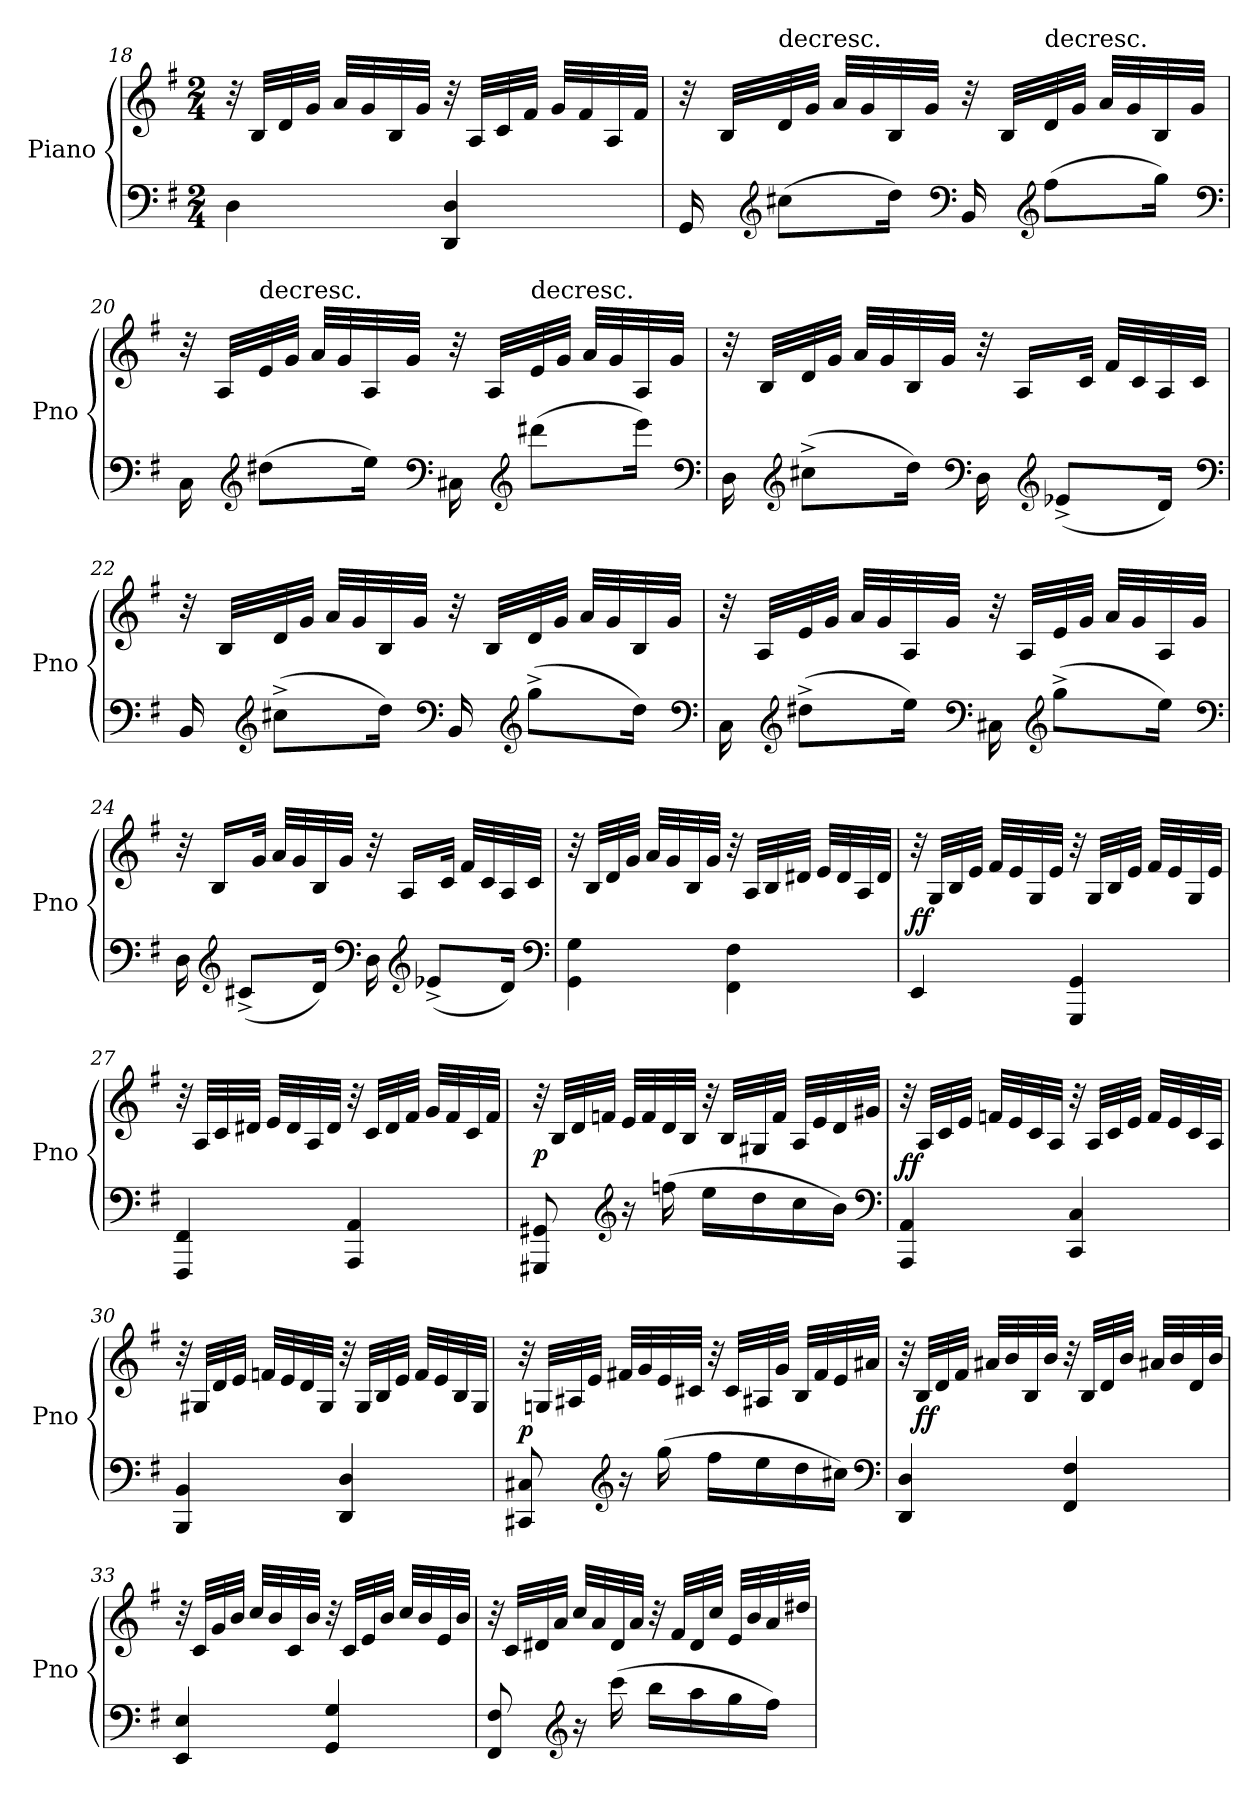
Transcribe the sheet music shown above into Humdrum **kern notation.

**kern	**kern	**dynam
*part1	*part1	*part1
*staff2	*staff1	*staff1/2
*I"Piano	*	*
*I'Pno	*	*
*clefF4	*clefG2	*
*k[f#]	*k[f#]	*
*e:	*e:	*
*M2/4	*M2/4	*
=18	=18	=18
4D\	32r	.
.	32B/LLL	.
.	32d/	.
.	32g/JJJ	.
.	32a/LLL	.
.	32g/	.
.	32B/	.
.	32g/JJJ	.
4DD/ 4D/	32r	.
.	32A/LLL	.
.	32c/	.
.	32f#/JJJ	.
.	32g/LLL	.
.	32f#/	.
.	32A/	.
.	32f#/JJJ	.
=19	=19	=19
16GG/	32r	.
.	32B/LLL	.
*clefG2	*	*
!	!LO:TX:t=decresc.	!
(8cc#X\L	32d/	.
.	32g/JJJ	.
.	32a/LLL	.
.	32g/	.
16dd\Jk)	32B/	.
.	32g/JJJ	.
*clefF4	*	*
16BB/	32r	.
.	32B/LLL	.
*clefG2	*	*
!	!LO:TX:t=decresc.	!
(8ff#\L	32d/	.
.	32g/JJJ	.
.	32a/LLL	.
.	32g/	.
16gg\Jk)	32B/	.
.	32g/JJJ	.
*clefF4	*	*
=20	=20	=20
16C\	32r	.
.	32A/LLL	.
*clefG2	*	*
!	!LO:TX:t=decresc.	!
(8dd#X\L	32e/	.
.	32g/JJJ	.
.	32a/LLL	.
.	32g/	.
16ee\Jk)	32A/	.
.	32g/JJJ	.
*clefF4	*	*
16C#X\	32r	.
.	32A/LLL	.
*clefG2	*	*
!	!LO:TX:t=decresc.	!
(8ddd#X\L	32e/	.
.	32g/JJJ	.
.	32a/LLL	.
.	32g/	.
16eee\Jk)	32A/	.
.	32g/JJJ	.
*clefF4	*	*
=21	=21	=21
16D\	32r	.
.	32B/LLL	.
*clefG2	*	*
(8cc#X^\L	32d/	.
.	32g/JJJ	.
.	32a/LLL	.
.	32g/	.
16dd\Jk)	32B/	.
.	32g/JJJ	.
*clefF4	*	*
16D\	32r	.
.	16A/LL	.
*clefG2	*	*
(8e-X^/L	.	.
.	32c/JJk	.
.	32f#/LLL	.
.	32c/	.
16d/Jk)	32A/	.
.	32c/JJJ	.
*clefF4	*	*
=22	=22	=22
16BB/	32r	.
.	32B/LLL	.
*clefG2	*	*
(8cc#X^\L	32d/	.
.	32g/JJJ	.
.	32a/LLL	.
.	32g/	.
16dd\Jk)	32B/	.
.	32g/JJJ	.
*clefF4	*	*
16BB/	32r	.
.	32B/LLL	.
*clefG2	*	*
(8gg^\L	32d/	.
.	32g/JJJ	.
.	32a/LLL	.
.	32g/	.
16dd\Jk)	32B/	.
.	32g/JJJ	.
*clefF4	*	*
=23	=23	=23
16C\	32r	.
.	32A/LLL	.
*clefG2	*	*
(8dd#X^\L	32e/	.
.	32g/JJJ	.
.	32a/LLL	.
.	32g/	.
16ee\Jk)	32A/	.
.	32g/JJJ	.
*clefF4	*	*
16C#X\	32r	.
.	32A/LLL	.
*clefG2	*	*
(8gg^\L	32e/	.
.	32g/JJJ	.
.	32a/LLL	.
.	32g/	.
16ee\Jk)	32A/	.
.	32g/JJJ	.
*clefF4	*	*
=24	=24	=24
16D\	32r	.
.	16B/LL	.
*clefG2	*	*
(8c#X^/L	.	.
.	32g/JJk	.
.	32a/LLL	.
.	32g/	.
16d/Jk)	32B/	.
.	32g/JJJ	.
*clefF4	*	*
16D\	32r	.
.	16A/LL	.
*clefG2	*	*
(8e-X^/L	.	.
.	32c/JJk	.
.	32f#/LLL	.
.	32c/	.
16d/Jk)	32A/	.
.	32c/JJJ	.
*clefF4	*	*
=25	=25	=25
4GG\ 4G\	32r	.
.	32B/LLL	.
.	32d/	.
.	32g/JJJ	.
.	32a/LLL	.
.	32g/	.
.	32B/	.
.	32g/JJJ	.
4FF#\ 4F#\	32r	.
.	32A/LLL	.
.	32B/	.
.	32d#X/JJJ	.
.	32e/LLL	.
.	32d#/	.
.	32A/	.
.	32d#/JJJ	.
=26	=26	=26
4EE/	32r	ff
.	32G/LLL	.
.	32B/	.
.	32e/JJJ	.
.	32f#/LLL	.
.	32e/	.
.	32G/	.
.	32e/JJJ	.
4GGG/ 4GG/	32r	.
.	32G/LLL	.
.	32B/	.
.	32e/JJJ	.
.	32f#/LLL	.
.	32e/	.
.	32G/	.
.	32e/JJJ	.
=27	=27	=27
4FFF#/ 4FF#/	32r	.
.	32A/LLL	.
.	32c/	.
.	32d#X/JJJ	.
.	32e/LLL	.
.	32d#/	.
.	32A/	.
.	32d#/JJJ	.
4AAA/ 4AA/	32r	.
.	32c/LLL	.
.	32d#/	.
.	32f#/JJJ	.
.	32g/LLL	.
.	32f#/	.
.	32c/	.
.	32f#/JJJ	.
=28	=28	=28
8GGG#X/ 8GG#X/	32r	p
.	32B/LLL	.
.	32d/	.
.	32fn/JJJ	.
*clefG2	*	*
16r	32e/LLL	.
.	32f/	.
(16ffn\	32d/	.
.	32B/JJJ	.
16ee\LL	32r	.
.	32B/LLL	.
16dd\	32G#X/	.
.	32f/JJJ	.
16cc\	32A/LLL	.
.	32e/	.
16b\JJ)	32d/	.
.	32g#X/JJJ	.
*clefF4	*	*
=29	=29	=29
4AAA/ 4AA/	32r	ff
.	32A/LLL	.
.	32c/	.
.	32e/JJJ	.
.	32fn/LLL	.
.	32e/	.
.	32c/	.
.	32A/JJJ	.
4CC/ 4C/	32r	.
.	32A/LLL	.
.	32c/	.
.	32e/JJJ	.
.	32f/LLL	.
.	32e/	.
.	32c/	.
.	32A/JJJ	.
=30	=30	=30
4BBB/ 4BB/	32r	.
.	32G#X/LLL	.
.	32d/	.
.	32e/JJJ	.
.	32fn/LLL	.
.	32e/	.
.	32d/	.
.	32G#/JJJ	.
4DD/ 4D/	32r	.
.	32G#/LLL	.
.	32B/	.
.	32e/JJJ	.
.	32f/LLL	.
.	32e/	.
.	32B/	.
.	32G#/JJJ	.
=31	=31	=31
8CC#X/ 8C#X/	32r	p
.	32Gn/LLL	.
.	32A#X/	.
.	32e/JJJ	.
*clefG2	*	*
16r	32f#X/LLL	.
.	32g/	.
(16gg\	32e/	.
.	32c#X/JJJ	.
16ff#\LL	32r	.
.	32c#/LLL	.
16ee\	32A#X/	.
.	32g/JJJ	.
16dd\	32B/LLL	.
.	32f#/	.
16cc#X\JJ)	32e/	.
.	32a#X/JJJ	.
*clefF4	*	*
=32	=32	=32
4DD/ 4D/	32r	.
.	32B/LLL	ff
.	32d/	.
.	32f#/JJJ	.
.	32a#X/LLL	.
.	32b/	.
.	32B/	.
.	32b/JJJ	.
4FF#/ 4F#/	32r	.
.	32B/LLL	.
.	32d/	.
.	32b/JJJ	.
.	32a#X/LLL	.
.	32b/	.
.	32d/	.
.	32b/JJJ	.
=33	=33	=33
4EE/ 4E/	32r	.
.	32c/LLL	.
.	32g/	.
.	32b/JJJ	.
.	32cc/LLL	.
.	32b/	.
.	32c/	.
.	32b/JJJ	.
4GG/ 4G/	32r	.
.	32c/LLL	.
.	32e/	.
.	32b/JJJ	.
.	32cc/LLL	.
.	32b/	.
.	32e/	.
.	32b/JJJ	.
=34	=34	=34
8FF#/ 8F#/	32r	.
.	32c/LLL	.
.	32d#X/	.
.	32a/JJJ	.
*clefG2	*	*
16r	32cc/LLL	.
.	32a/	.
(16ccc\	32d#/	.
.	32a/JJJ	.
16bb\LL	32r	.
.	32f#/LLL	.
16aa\	32d#/	.
.	32cc/JJJ	.
16gg\	32e/LLL	.
.	32b/	.
16ff#\JJ)	32a/	.
.	32dd#X/JJJ	.
=	=	=
*-	*-	*-
